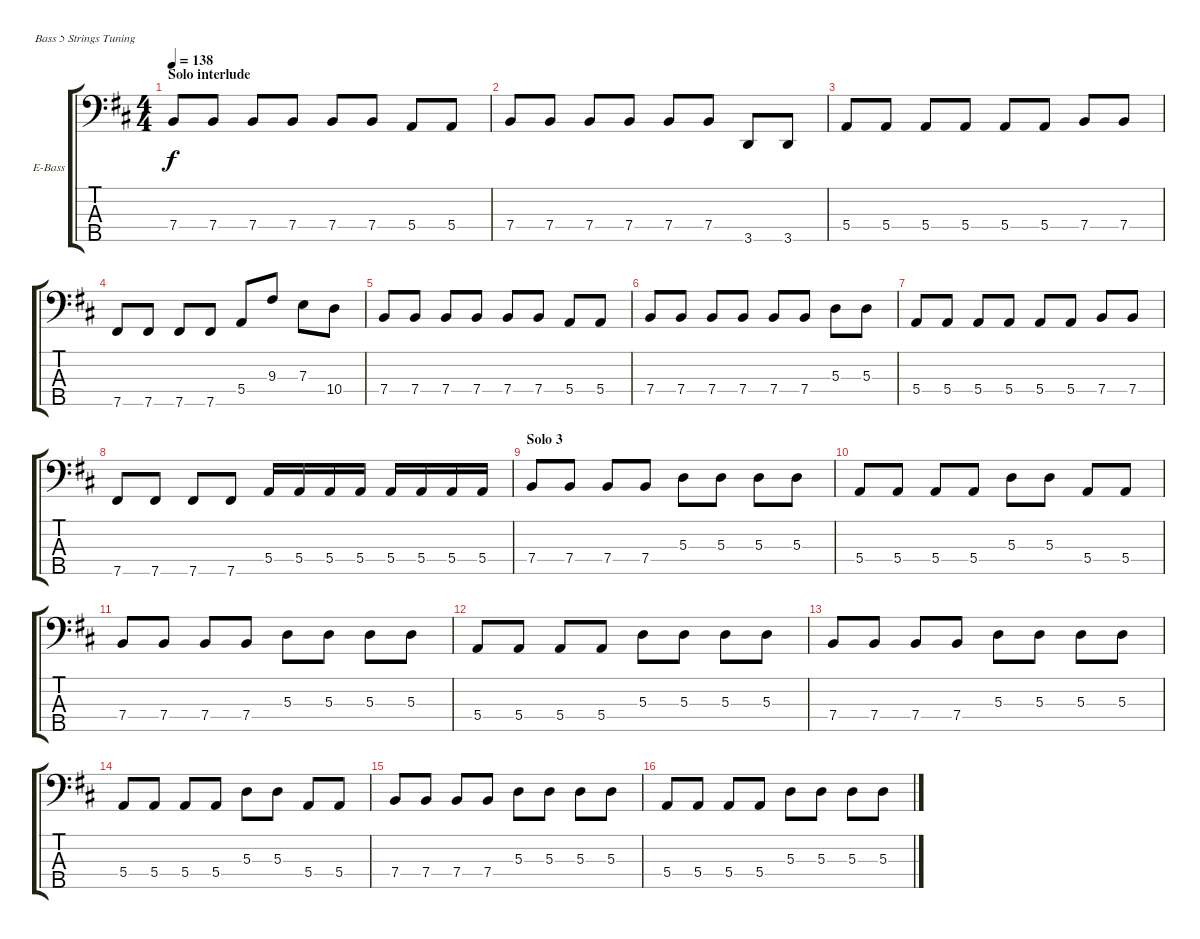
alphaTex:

\defaultSystemsLayout 4
\bracketExtendMode groupsimilarinstruments
\firstSystemTrackNameOrientation horizontal
\otherSystemsTrackNameOrientation horizontal
\track ("Electric Bass" "E-Bass") {instrument electricbassfinger}
\staff {score tabs}
\tuning (G2 D2 A1 E1 B0)
\ts (4 4)
\section ("" "Solo interlude")
\tempo 138
\clef f4
\ks d
7.4.8{dy f} 7.4.8 7.4.8 7.4.8 7.4.8 7.4.8 5.4.8 5.4.8 |
7.4.8 7.4.8 7.4.8 7.4.8 7.4.8 7.4.8 3.5.8 3.5.8 |
5.4.8 5.4.8 5.4.8 5.4.8 5.4.8 5.4.8 7.4.8 7.4.8 |
7.5.8 7.5.8 7.5.8 7.5.8 5.4.8 9.3.8 7.3.8 10.4.8 |
7.4.8 7.4.8 7.4.8 7.4.8 7.4.8 7.4.8 5.4.8 5.4.8 |
7.4.8 7.4.8 7.4.8 7.4.8 7.4.8 7.4.8 5.3.8 5.3.8 |
5.4.8 5.4.8 5.4.8 5.4.8 5.4.8 5.4.8 7.4.8 7.4.8 |
7.5.8 7.5.8 7.5.8 7.5.8 5.4.16 5.4.16 5.4.16 5.4.16 5.4.16 5.4.16 5.4.16 5.4.16 |
\section ("" "Solo 3")
7.4.8 7.4.8 7.4.8 7.4.8 5.3.8 5.3.8 5.3.8 5.3.8 |
5.4.8 5.4.8 5.4.8 5.4.8 5.3.8 5.3.8 5.4.8 5.4.8 |
7.4.8 7.4.8 7.4.8 7.4.8 5.3.8 5.3.8 5.3.8 5.3.8 |
5.4.8 5.4.8 5.4.8 5.4.8 5.3.8 5.3.8 5.3.8 5.3.8 |
7.4.8 7.4.8 7.4.8 7.4.8 5.3.8 5.3.8 5.3.8 5.3.8 |
5.4.8 5.4.8 5.4.8 5.4.8 5.3.8 5.3.8 5.4.8 5.4.8 |
7.4.8 7.4.8 7.4.8 7.4.8 5.3.8 5.3.8 5.3.8 5.3.8 |
5.4.8 5.4.8 5.4.8 5.4.8 5.3.8 5.3.8 5.3.8 5.3.8
